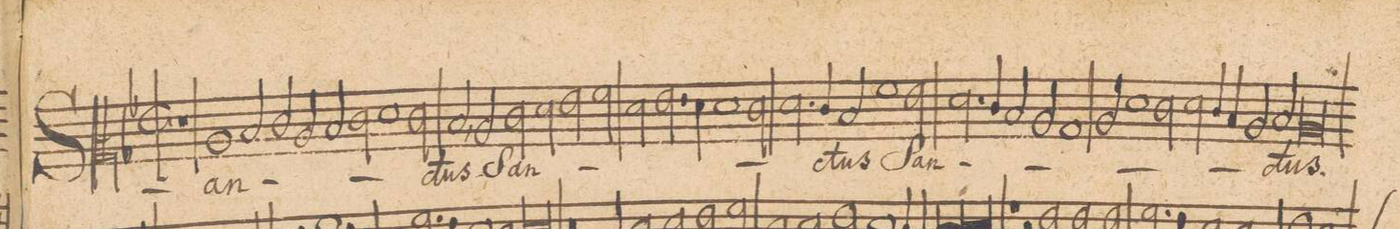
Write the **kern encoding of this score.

**kern	**text
*I"ALTVS.	*
*clefC2	*
*k[b-]	*
*met(C|)	*
*M2/1	*
1r	.
1c	San-
=2-	=2-
2d/	.
2e/	.
2c/	.
2d/	.
=3-	=3-
*2\right	*
2e\	.
1f	.
2e\	.
=4-	=4-
2d,</	-ctus
2c/	San-
2e\	.
2f\	.
=5-	=5-
2g\	.
2a\	.
2f\	.
2.g\	.
=6-	=6-
4f\	.
1f	.
2e\	.
=7-	=7-
2.f\	.
4e/	.
2d/	-ctus
1a	San-
=8-	=8-
2g\	.
2.f\	.
4e/	.
=9-	=9-
2d/	.
2c/	.
1B-	.
=10-	=10-
2c/	.
1f	.
2e\	.
=11-	=11-
2f\	.
4e/	.
4d/	.
2c/	.
2d/	.
=12-	=12-
0c	-ctus.
=13-	=13-
*-	*-
